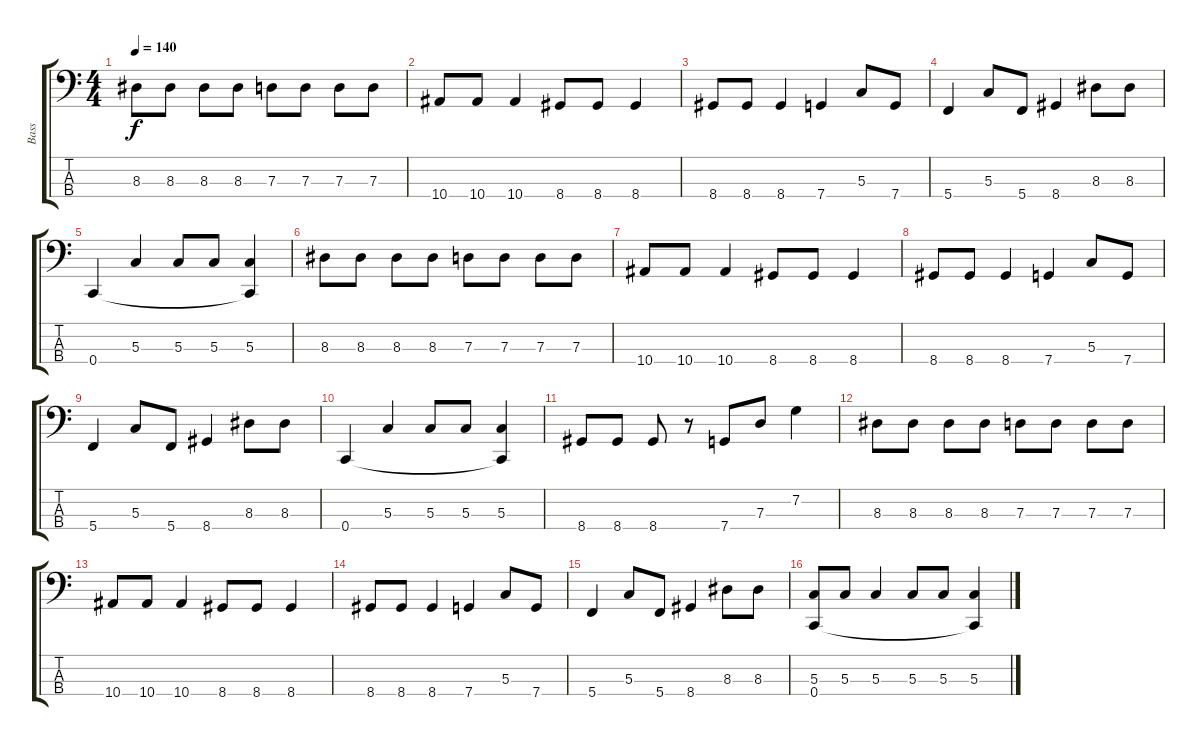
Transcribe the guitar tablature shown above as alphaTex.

\track ("Bass" "Bass") {instrument electricbasspick}
\staff {score tabs}
\tuning (F2 C2 G1 C1) {hide}
\ts (4 4)
\tempo 140
\clef f4
\ks c
8.3.8{dy f} 8.3.8 8.3.8 8.3.8 7.3.8 7.3.8 7.3.8 7.3.8 |
10.4.8 10.4.8 10.4.4 8.4.8 8.4.8 8.4.4 |
8.4.8 8.4.8 8.4.4 7.4.4 5.3.8 7.4.8 |
5.4.4 5.3.8 5.4.8 8.4.4 8.3.8 8.3.8 |
0.4.4 5.3.4 5.3.8 5.3.8 (5.3 0.4{t}).4 |
8.3.8 8.3.8 8.3.8 8.3.8 7.3.8 7.3.8 7.3.8 7.3.8 |
10.4.8 10.4.8 10.4.4 8.4.8 8.4.8 8.4.4 |
8.4.8 8.4.8 8.4.4 7.4.4 5.3.8 7.4.8 |
5.4.4 5.3.8 5.4.8 8.4.4 8.3.8 8.3.8 |
0.4.4 5.3.4 5.3.8 5.3.8 (5.3 0.4{t}).4 |
8.4.8 8.4.8 8.4.8 r.8 7.4.8 7.3.8 7.2.4 |
8.3.8 8.3.8 8.3.8 8.3.8 7.3.8 7.3.8 7.3.8 7.3.8 |
10.4.8 10.4.8 10.4.4 8.4.8 8.4.8 8.4.4 |
8.4.8 8.4.8 8.4.4 7.4.4 5.3.8 7.4.8 |
5.4.4 5.3.8 5.4.8 8.4.4 8.3.8 8.3.8 |
(5.3 0.4).8 5.3.8 5.3.4 5.3.8 5.3.8 (5.3 0.4{t}).4
